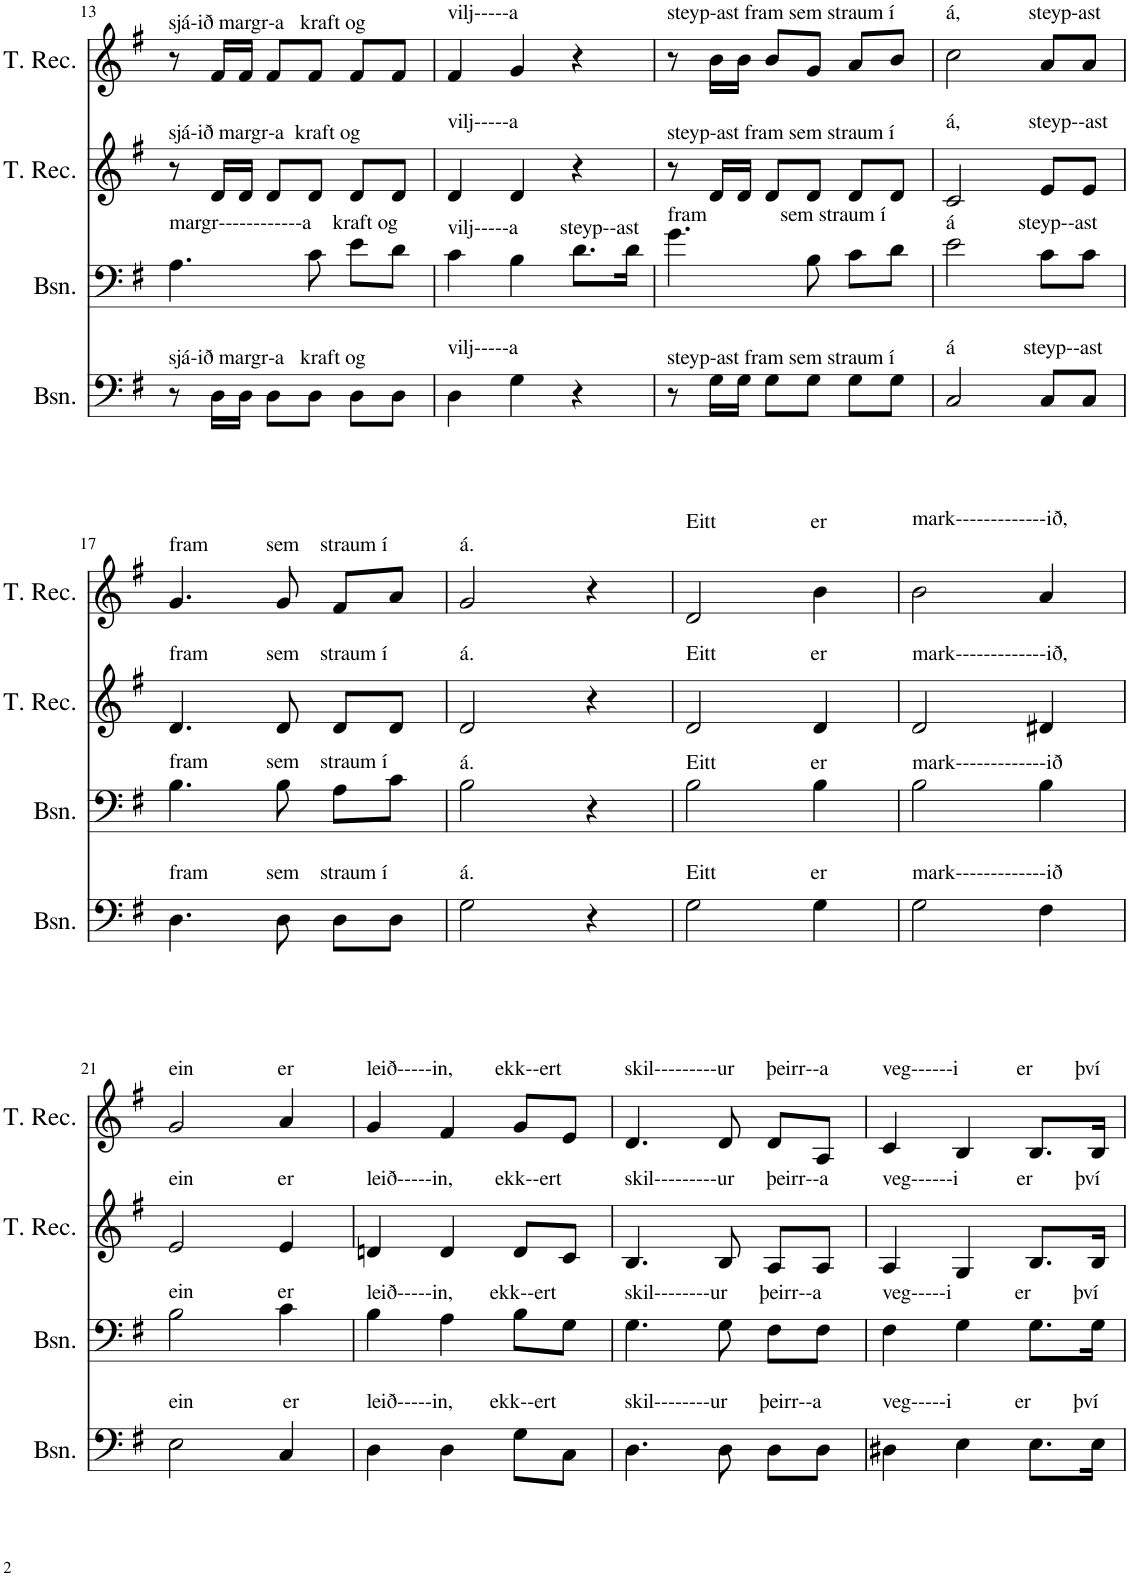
**kern	**kern	**kern	**kern
*part4	*part3	*part2	*part1
*staff4	*staff3	*staff2	*staff1
*I"Bassoon	*I"Bassoon	*I"Tenor Recorder	*I"Tenor Recorder
*I'Bsn.	*I'Bsn.	*I'T. Rec.	*I'T. Rec.
!!LO:PB:g=z
*clefF4	*clefF4	*clefG2	*clefG2
*k[f#]	*k[f#]	*k[f#]	*k[f#]
*M3/4	*M3/4	*M3/4	*M3/4
=13	=13	=13	=13
!	!	!	!LO:TX:a:t=sjá-ið margr-a   kraft og
!	!	!LO:TX:a:t=sjá-ið margr-a  kraft og	!
!	!LO:TX:a:t=margr------------a    kraft og	!	!
!LO:TX:a:t=sjá-ið margr-a   kraft og	!	!	!
8r	4.A\	8r	8r
16D\LL	.	16d/LL	16f#/LL
16D\JJ	.	16d/JJ	16f#/JJ
8D\L	.	8d/L	8f#/L
8D\J	8c\	8d/J	8f#/J
8D\L	8e\L	8d/L	8f#/L
8D\J	8d\J	8d/J	8f#/J
=14	=14	=14	=14
!	!	!	!LO:TX:a:t=vilj-----a
!	!	!LO:TX:a:t=vilj-----a	!
!	!LO:TX:a:t=vilj-----a        steyp--ast	!	!
!LO:TX:a:t=vilj-----a	!	!	!
4D\	4c\	4d/	4f#/
4G\	4B\	4d/	4g/
4r	8.d\L	4r	4r
.	16d\Jk	.	.
=15	=15	=15	=15
!	!	!	!LO:TX:a:t=steyp-ast fram sem straum í
!	!	!LO:TX:a:t=steyp-ast fram sem straum í	!
!	!LO:TX:a:t=fram              sem straum í	!	!
!LO:TX:a:t=steyp-ast fram sem straum í	!	!	!
8r	4.g\	8r	8r
16G\LL	.	16d/LL	16b\LL
16G\JJ	.	16d/JJ	16b\JJ
8G\L	.	8d/L	8b/L
8G\J	8B\	8d/J	8g/J
8G\L	8c\L	8d/L	8a/L
8G\J	8d\J	8d/J	8b/J
=16	=16	=16	=16
!	!	!	!LO:TX:a:t=á,             steyp-ast
!	!	!LO:TX:a:t=á,             steyp--ast	!
!	!LO:TX:a:t=á            steyp--ast	!	!
!LO:TX:a:t=á             steyp--ast	!	!	!
2C/	2e\	2c/	2cc\
8C/L	8c\L	8e/L	8a/L
8C/J	8c\J	8e/J	8a/J
!!LO:LB:g=z
=17	=17	=17	=17
!	!	!	!LO:TX:a:t=fram           sem    straum í
!	!	!LO:TX:a:t=fram           sem    straum í	!
!	!LO:TX:a:t=fram           sem    straum í	!	!
!LO:TX:a:t=fram           sem    straum í	!	!	!
4.D\	4.B\	4.d/	4.g/
8D\	8B\	8d/	8g/
8D\L	8A\L	8d/L	8f#/L
8D\J	8c\J	8d/J	8a/J
=18	=18	=18	=18
!	!	!	!LO:TX:a:t=á.
!	!	!LO:TX:a:t=á.	!
!	!LO:TX:a:t=á.	!	!
!LO:TX:a:t=á.	!	!	!
2G\	2B\	2d/	2g/
4r	4r	4r	4r
=19	=19	=19	=19
!	!	!	!LO:TX:a:t=Eitt                  er
!	!	!LO:TX:a:t=Eitt                  er	!
!	!LO:TX:a:t=Eitt                  er	!	!
!LO:TX:a:t=Eitt                  er	!	!	!
2G\	2B\	2d/	2d/
4G\	4B\	4d/	4b\
=20	=20	=20	=20
!	!	!	!LO:TX:a:t=mark-------------ið,
!	!	!LO:TX:a:t=mark-------------ið,	!
!	!LO:TX:a:t=mark-------------ið	!	!
!LO:TX:a:t=mark-------------ið	!	!	!
2G\	2B\	2d/	2b\
4F#\	4B\	4d#X/	4a/
!!LO:LB:g=z
=21	=21	=21	=21
!	!	!	!LO:TX:a:t=ein                er
!	!	!LO:TX:a:t=ein                er	!
!	!LO:TX:a:t=ein                er	!	!
!LO:TX:a:t=ein                 er	!	!	!
2E\	2B\	2e/	2g/
4C/	4c\	4e/	4a/
=22	=22	=22	=22
!	!	!	!LO:TX:a:t=leið-----in,        ekk--ert
!	!	!LO:TX:a:t=leið-----in,        ekk--ert	!
!	!LO:TX:a:t=leið-----in,       ekk--ert	!	!
!LO:TX:a:t=leið-----in,       ekk--ert	!	!	!
4D\	4B\	4dn/	4g/
4D\	4A\	4d/	4f#/
8G\L	8B\L	8d/L	8g/L
8C\J	8G\J	8c/J	8e/J
=23	=23	=23	=23
!	!	!	!LO:TX:a:t=skil---------ur      þeirr--a
!	!	!LO:TX:a:t=skil---------ur      þeirr--a	!
!	!LO:TX:a:t=skil--------ur      þeirr--a	!	!
!LO:TX:a:t=skil--------ur      þeirr--a	!	!	!
4.D\	4.G\	4.B/	4.d/
8D\	8G\	8B/	8d/
8D\L	8F#\L	8A/L	8d/L
8D\J	8F#\J	8A/J	8A/J
=24	=24	=24	=24
!	!	!	!LO:TX:a:t=veg------i           er        því
!	!	!LO:TX:a:t=veg------i           er        því	!
!	!LO:TX:a:t=veg-----i            er        því	!	!
!LO:TX:a:t=veg-----i            er        því	!	!	!
4D#X\	4F#\	4A/	4c/
4E\	4G\	4G/	4B/
8.E\L	8.G\L	8.B/L	8.B/L
16E\Jk	16G\Jk	16B/Jk	16B/Jk
=	=	=	=
*-	*-	*-	*-
